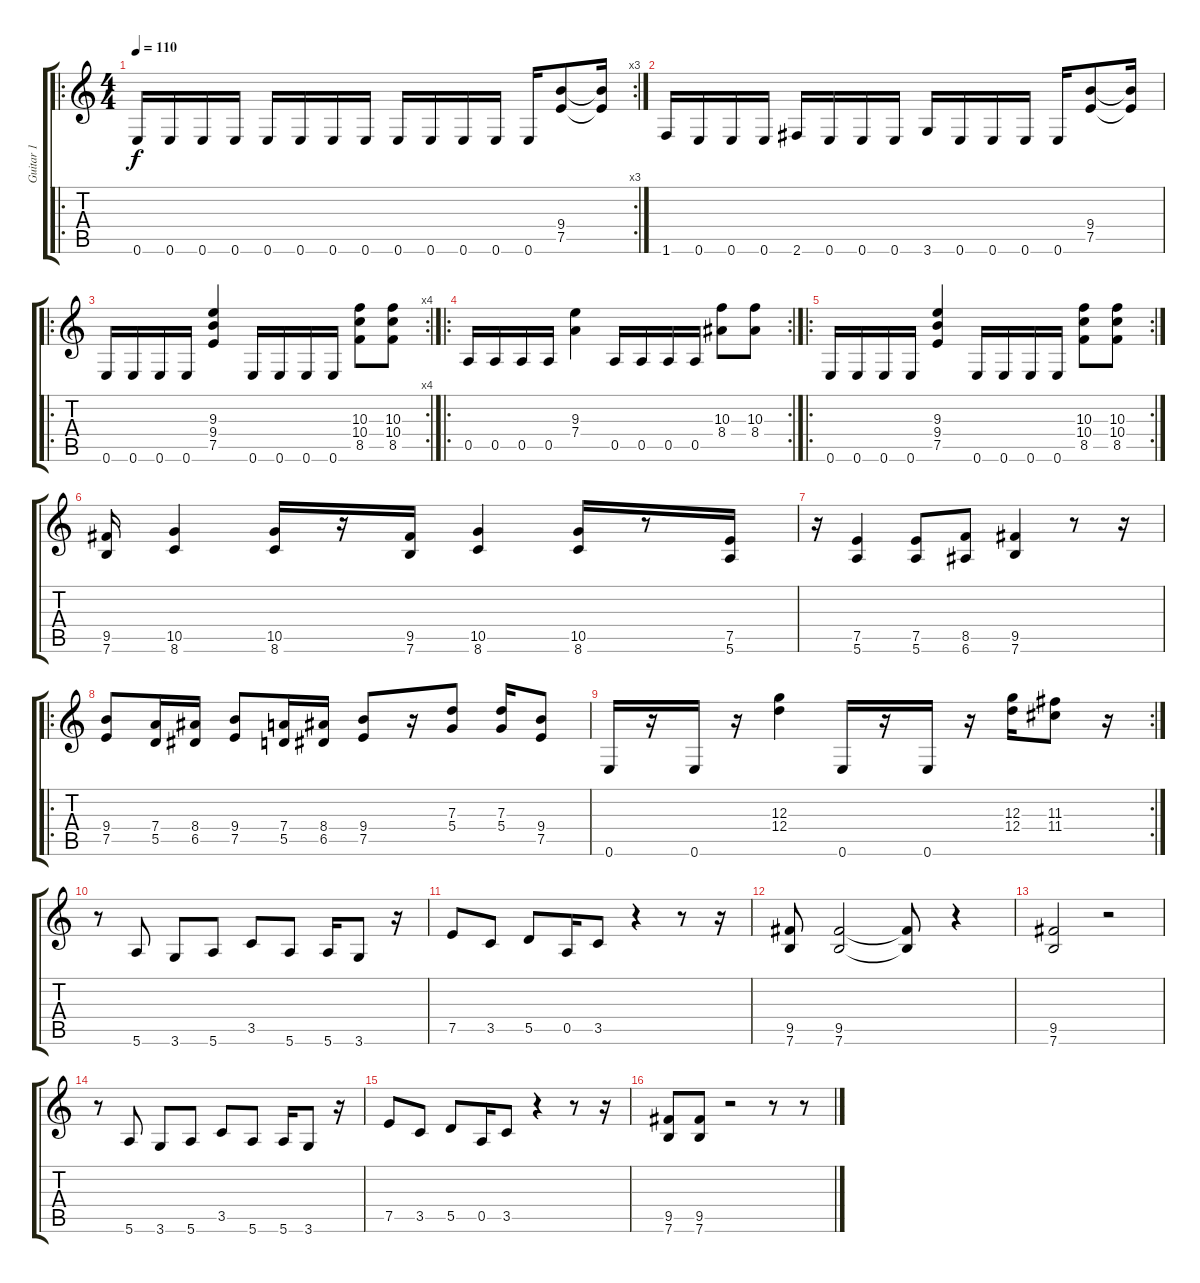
\track ("Guitar 1" "Guitar 1") {instrument overdrivenguitar}
\staff {score tabs}
\tuning (E4 B3 G3 D3 A2 E2) {hide}
\ro
\rc 3
\ts (4 4)
\tempo 110
\clef g2
\ks c
0.6.16{dy f instrument overdrivenguitar} 0.6.16 0.6.16 0.6.16 0.6.16 0.6.16 0.6.16 0.6.16 0.6.16 0.6.16 0.6.16 0.6.16 0.6.16 (9.4 7.5).8 (9.4{t} 7.5{t}).16 |
1.6.16 0.6.16 0.6.16 0.6.16 2.6.16 0.6.16 0.6.16 0.6.16 3.6.16 0.6.16 0.6.16 0.6.16 0.6.16 (9.4 7.5).8 (9.4{t} 7.5{t}).16 |
\ro
\rc 4
0.6.16 0.6.16 0.6.16 0.6.16 (9.3 9.4 7.5).4 0.6.16 0.6.16 0.6.16 0.6.16 (10.3 10.4 8.5).8 (10.3 10.4 8.5).8 |
\ro
\rc 2
0.5.16 0.5.16 0.5.16 0.5.16 (9.3 7.4).4 0.5.16 0.5.16 0.5.16 0.5.16 (10.3 8.4).8 (10.3 8.4).8 |
\ro
\rc 2
0.6.16 0.6.16 0.6.16 0.6.16 (9.3 9.4 7.5).4 0.6.16 0.6.16 0.6.16 0.6.16 (10.3 10.4 8.5).8 (10.3 10.4 8.5).8 |
(9.5 7.6).16 (10.5 8.6).4 (10.5 8.6).16 r.16 (9.5 7.6).16 (10.5 8.6).4 (10.5 8.6).16 r.8 (7.5 5.6).16 |
r.16 (7.5 5.6).4 (7.5 5.6).8 (8.5 6.6).8 (9.5 7.6).4 r.8 r.16 |
\ro
(9.4 7.5).8 (7.4 5.5).16 (8.4 6.5).16 (9.4 7.5).8 (7.4 5.5).16 (8.4 6.5).16 (9.4 7.5).8 r.16 (7.3 5.4).8 (7.3 5.4).16 (9.4 7.5).8 |
\rc 2
0.6.16 r.16 0.6.16 r.16 (12.3 12.4).4 0.6.16 r.16 0.6.16 r.16 (12.3 12.4).16 (11.3 11.4).8 r.16 |
r.8 5.6.8 3.6.8 5.6.8 3.5.8 5.6.8 5.6.16 3.6.8 r.16 |
7.5.8 3.5.8 5.5.8 0.5.16 3.5.8 r.4 r.8 r.16 |
(9.5 7.6).8 (9.5 7.6).2 (9.5{t} 7.6{t}).8 r.4 |
(9.5 7.6).2 r.2 |
r.8 5.6.8 3.6.8 5.6.8 3.5.8 5.6.8 5.6.16 3.6.8 r.16 |
7.5.8 3.5.8 5.5.8 0.5.16 3.5.8 r.4 r.8 r.16 |
(9.5 7.6).8 (9.5 7.6).8 r.2 r.8 r.8
